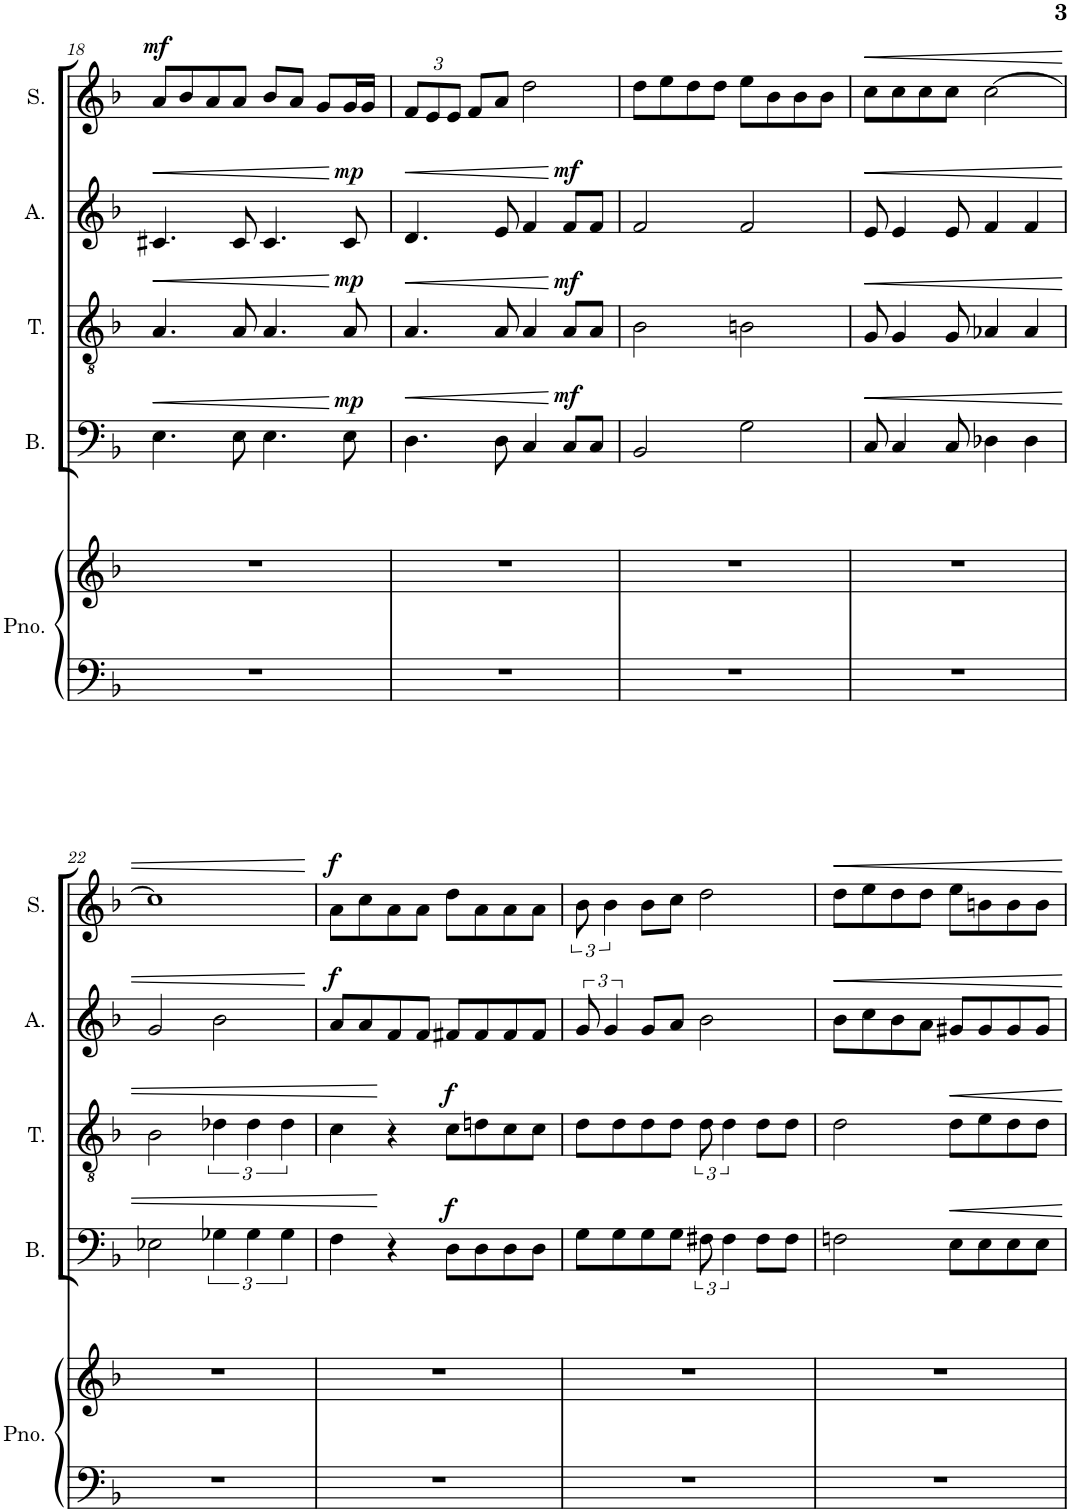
**kern	**kern	**kern	**dynam	**kern	**dynam	**kern	**dynam	**kern	**dynam
*part5	*part5	*part4	*part4	*part3	*part3	*part2	*part2	*part1	*part1
*staff6	*staff5	*staff4	*staff4	*staff3	*staff3	*staff2	*staff2	*staff1	*staff1
*I"Piano	*	*I"Bass	*	*I"Tenor	*	*I"Alto	*	*I"Soprano	*
*I'Pno.	*	*I'B.	*	*I'T.	*	*I'A.	*	*I'S.	*
!!LO:PB:g=z
*clefF4	*clefG2	*clefF4	*	*clefGv2	*	*clefG2	*	*clefG2	*
*k[b-]	*k[b-]	*k[b-]	*	*k[b-]	*	*k[b-]	*	*k[b-]	*
*M4/4	*M4/4	*M4/4	*	*M4/4	*	*M4/4	*	*M4/4	*
=18	=18	=18	=18	=18	=18	=18	=18	=18	=18
!	!	!	!LO:HP:b	!	!LO:HP:b	!	!LO:HP:b	!	!LO:DY:a
1r	1r	4.E\	<	4.A/	<	4.c#X/	<	8a/L	mf
.	.	.	.	.	.	.	.	8b-/	.
.	.	.	.	.	.	.	.	8a/	.
.	.	8E\	.	8A/	.	8c#/	.	8a/J	.
.	.	4.E\	.	4.A/	.	4.c#/	.	8b-/L	.
.	.	.	.	.	.	.	.	8a/J	.
.	.	.	.	.	.	.	.	8g/L	.
!	!	!	!LO:DY:a	!	!LO:DY:a	!	!LO:DY:a	!	!
.	.	8E\	mp	8A/	mp	8c#/	mp	16g/L	.
.	.	.	.	.	.	.	.	16g/JJ	.
=19	=19	=19	=19	=19	=19	=19	=19	=19	=19
!	!	!	!LO:HP:b	!	!LO:HP:b	!	!LO:HP:b	!	!
*	*	*	*	*	*	*	*	*Xbrackettup	*
1r	1r	4.D\	<	4.A/	<	4.d/	<	12f/L	.
.	.	.	.	.	.	.	.	12e/	.
.	.	.	.	.	.	.	.	12e/J	.
.	.	.	.	.	.	.	.	8f/L	.
.	.	8D\	.	8A/	.	8e/	.	8a/J	.
.	.	4C/	.	4A/	.	4f/	.	2dd\	.
!	!	!	!LO:DY:n=1:a	!	!LO:DY:n=1:a	!	!LO:DY:n=1:a	!	!
.	.	8C/L	[ mf	8A/L	[ mf	8f/L	[ mf	.	.
.	.	8C/J	.	8A/J	.	8f/J	.	.	.
=20	=20	=20	=20	=20	=20	=20	=20	=20	=20
1r	1r	2BB-/	.	2B-\	.	2f/	.	8dd\L	.
.	.	.	.	.	.	.	.	8ee\	.
.	.	.	.	.	.	.	.	8dd\	.
.	.	.	.	.	.	.	.	8dd\J	.
.	.	2G\	.	2Bn\	.	2f/	.	8ee\L	.
.	.	.	.	.	.	.	.	8b-\	.
.	.	.	.	.	.	.	.	8b-\	.
.	.	.	.	.	.	.	.	8b-\J	.
=21	=21	=21	=21	=21	=21	=21	=21	=21	=21
1r	1r	8C/	.	8G/	.	8e/	.	8cc\L	.
.	.	4C/	.	4G/	.	4e/	.	8cc\	.
.	.	.	.	.	.	.	.	8cc\	.
.	.	8C/	.	8G/	.	8e/	.	8cc\J	.
.	.	4D-X\	.	4A-X/	.	4f/	.	[2cc\	.
.	.	4D-\	.	4A-/	.	4f/	.	.	.
!!LO:LB:g=z
=22	=22	=22	=22	=22	=22	=22	=22	=22	=22
1r	1r	2E-X\	.	2B-\	.	2g/	.	1cc]	.
.	.	6G-X\	.	6d-X\	.	2b-\	.	.	.
.	.	6G-\	.	6d-\	.	.	.	.	.
.	.	6G-\	.	6d-\	.	.	.	.	.
.	.	.	.	.	.	.	[	.	.
=23	=23	=23	=23	=23	=23	=23	=23	=23	=23
!	!	!	!	!	!	!	!LO:DY:a	!	!LO:DY:a
1r	1r	4F\	.	4c\	.	8a/L	f	8a\L	f
.	.	.	.	.	.	8a/	.	8cc\	.
.	.	4r	[	4r	[	8f/	.	8a\	.
.	.	.	.	.	.	8f/J	.	8a\J	.
!	!	!	!LO:DY:a	!	!LO:DY:a	!	!	!	!
.	.	8D\L	f	8c\L	f	8f#X/L	.	8dd\L	.
.	.	8D\	.	8dn\	.	8f#/	.	8a\	.
.	.	8D\	.	8c\	.	8f#/	.	8a\	.
.	.	8D\J	.	8c\J	.	8f#/J	.	8a\J	.
=24	=24	=24	=24	=24	=24	=24	=24	=24	=24
*	*	*	*	*	*	*	*	*brackettup	*
1r	1r	8G\L	.	8d\L	.	12g/	.	12b-\	.
.	.	.	.	.	.	6g/	.	6b-\	.
.	.	8G\	.	8d\	.	.	.	.	.
.	.	8G\	.	8d\	.	8g/L	.	8b-\L	.
.	.	8G\J	.	8d\J	.	8a/J	.	8cc\J	.
.	.	12F#X\	.	12d\	.	2b-\	.	2dd\	.
.	.	6F#\	.	6d\	.	.	.	.	.
.	.	8F#\L	.	8d\L	.	.	.	.	.
.	.	8F#\J	.	8d\J	.	.	.	.	.
=25	=25	=25	=25	=25	=25	=25	=25	=25	=25
1r	1r	2Fn\	.	2d\	.	8b-\L	.	8dd\L	.
.	.	.	.	.	.	8cc\	.	8ee\	.
.	.	.	.	.	.	8b-\	.	8dd\	.
.	.	.	.	.	.	8a\J	.	8dd\J	.
.	.	8E\L	.	8d\L	.	8g#X/L	.	8ee\L	.
.	.	8E\	.	8e\	.	8g#/	.	8bn\	.
.	.	8E\	.	8d\	.	8g#/	.	8b\	.
.	.	8E\J	.	8d\J	.	8g#/J	.	8b\J	.
=	=	=	=	=	=	=	=	=	=
*-	*-	*-	*-	*-	*-	*-	*-	*-	*-
